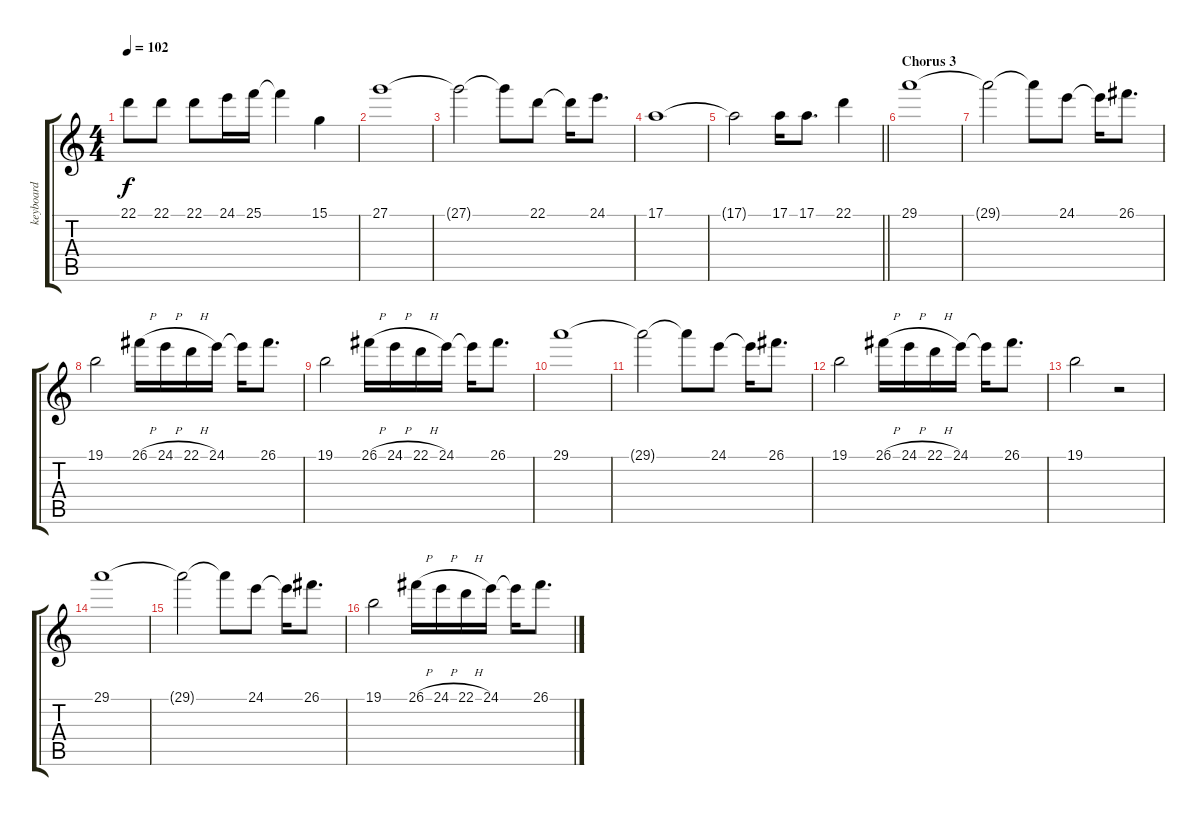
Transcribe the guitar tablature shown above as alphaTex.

\track ("keyboard" "keyboard") {instrument stringensemble1}
\staff {score tabs}
\tuning (E4 B3 G3 D3 A2 E2) {hide}
\ts (4 4)
\tempo 102
\clef g2
\ks c
22.1.8{dy f} 22.1.8 22.1.8 24.1.16 25.1.16 25.1{t}.4 15.1.4 |
27.1.1 |
27.1{t}.2 27.1{t}.8 22.1.8 22.1{t}.16 24.1.8{d} |
17.1.1 |
\barLineRight lightlight
17.1{t}.2 17.1.16 17.1.8{d} 22.1.4 |
\section ("" "Chorus 3")
29.1.1 |
29.1{t}.2 29.1{t}.8 24.1.8 24.1{t}.16 26.1.8{d} |
19.1.2 26.1{h}.16 24.1{h}.16 22.1{h}.16 24.1.16 24.1{t}.16 26.1.8{d} |
19.1.2 26.1{h}.16 24.1{h}.16 22.1{h}.16 24.1.16 24.1{t}.16 26.1.8{d} |
29.1.1 |
29.1{t}.2 29.1{t}.8 24.1.8 24.1{t}.16 26.1.8{d} |
19.1.2 26.1{h}.16 24.1{h}.16 22.1{h}.16 24.1.16 24.1{t}.16 26.1.8{d} |
19.1.2 r.2 |
29.1.1 |
29.1{t}.2 29.1{t}.8 24.1.8 24.1{t}.16 26.1.8{d} |
19.1.2 26.1{h}.16 24.1{h}.16 22.1{h}.16 24.1.16 24.1{t}.16 26.1.8{d}
